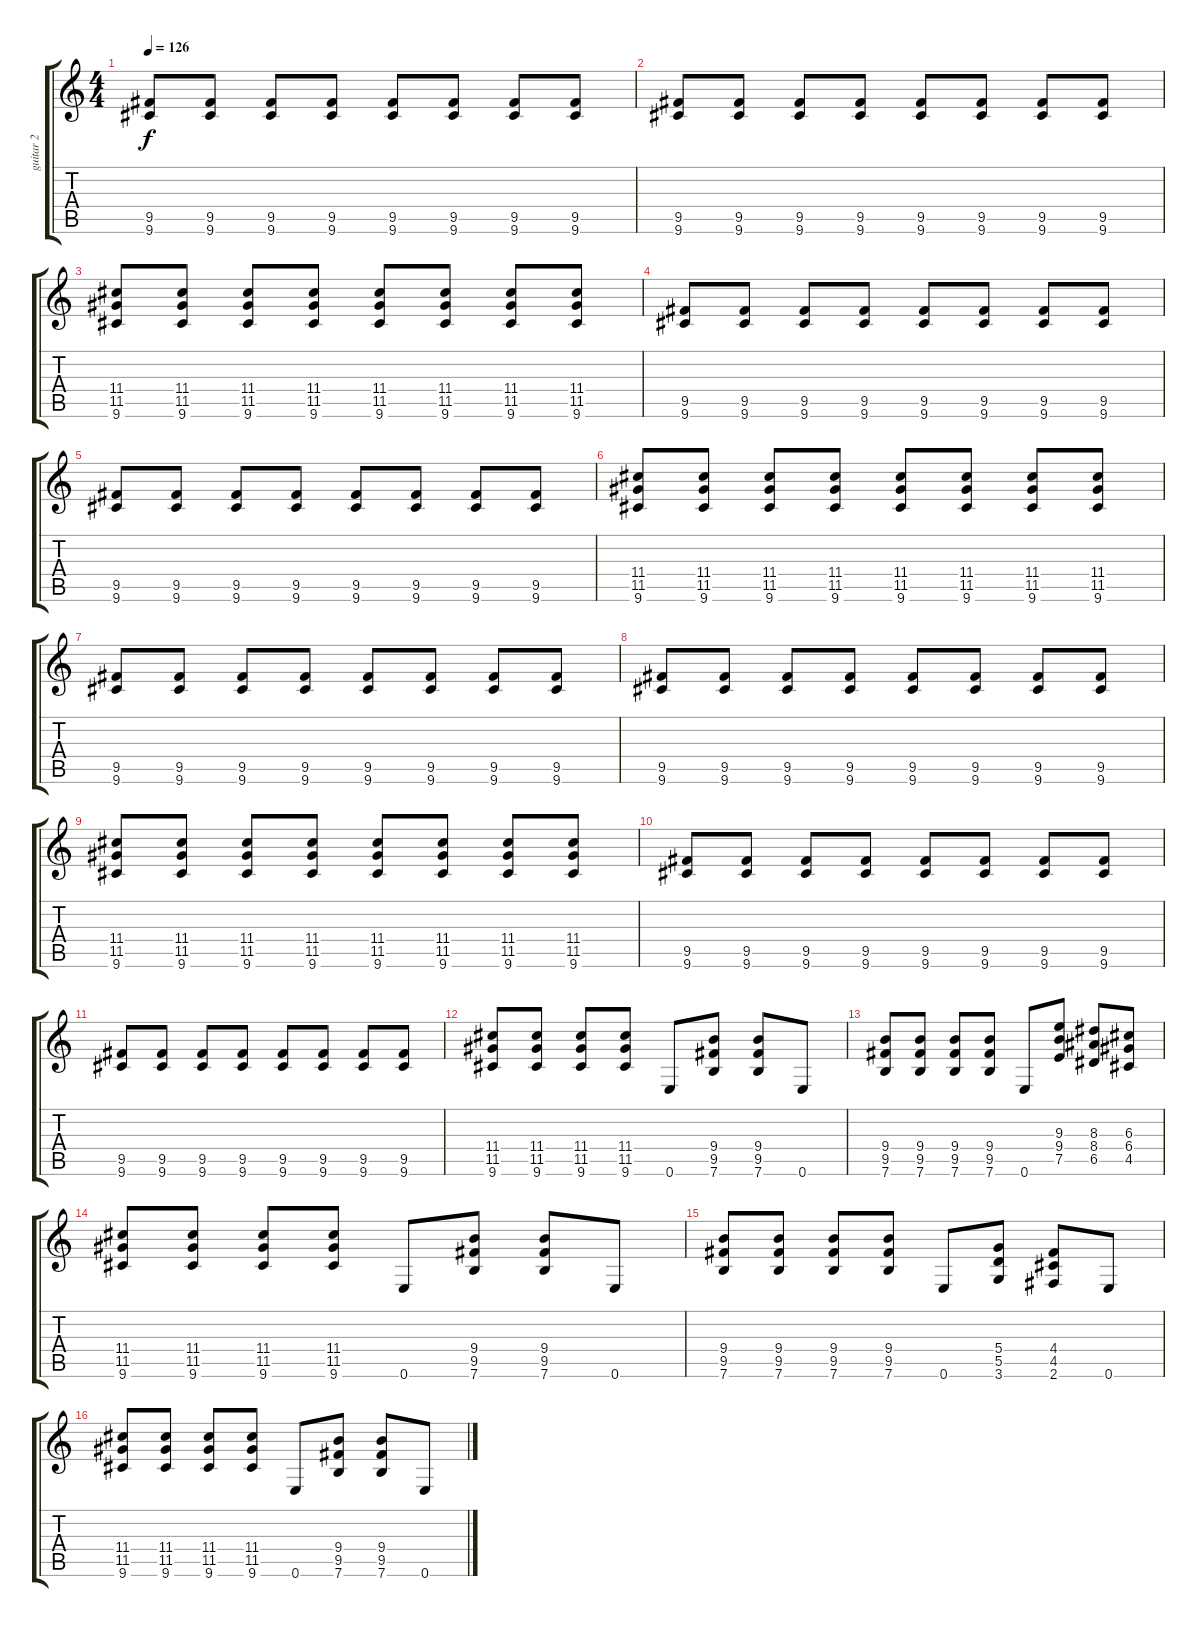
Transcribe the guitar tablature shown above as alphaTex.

\track ("guitar 2" "guitar 2") {instrument overdrivenguitar}
\staff {score tabs}
\tuning (E4 B3 G3 D3 A2 E2) {hide}
\ts (4 4)
\tempo 126
\clef g2
\ks c
(9.5 9.6).8{dy f} (9.5 9.6).8 (9.5 9.6).8 (9.5 9.6).8 (9.5 9.6).8 (9.5 9.6).8 (9.5 9.6).8 (9.5 9.6).8 |
(9.5 9.6).8 (9.5 9.6).8 (9.5 9.6).8 (9.5 9.6).8 (9.5 9.6).8 (9.5 9.6).8 (9.5 9.6).8 (9.5 9.6).8 |
(11.4 11.5 9.6).8 (11.4 11.5 9.6).8 (11.4 11.5 9.6).8 (11.4 11.5 9.6).8 (11.4 11.5 9.6).8 (11.4 11.5 9.6).8 (11.4 11.5 9.6).8 (11.4 11.5 9.6).8 |
(9.5 9.6).8 (9.5 9.6).8 (9.5 9.6).8 (9.5 9.6).8 (9.5 9.6).8 (9.5 9.6).8 (9.5 9.6).8 (9.5 9.6).8 |
(9.5 9.6).8 (9.5 9.6).8 (9.5 9.6).8 (9.5 9.6).8 (9.5 9.6).8 (9.5 9.6).8 (9.5 9.6).8 (9.5 9.6).8 |
(11.4 11.5 9.6).8 (11.4 11.5 9.6).8 (11.4 11.5 9.6).8 (11.4 11.5 9.6).8 (11.4 11.5 9.6).8 (11.4 11.5 9.6).8 (11.4 11.5 9.6).8 (11.4 11.5 9.6).8 |
(9.5 9.6).8 (9.5 9.6).8 (9.5 9.6).8 (9.5 9.6).8 (9.5 9.6).8 (9.5 9.6).8 (9.5 9.6).8 (9.5 9.6).8 |
(9.5 9.6).8 (9.5 9.6).8 (9.5 9.6).8 (9.5 9.6).8 (9.5 9.6).8 (9.5 9.6).8 (9.5 9.6).8 (9.5 9.6).8 |
(11.4 11.5 9.6).8 (11.4 11.5 9.6).8 (11.4 11.5 9.6).8 (11.4 11.5 9.6).8 (11.4 11.5 9.6).8 (11.4 11.5 9.6).8 (11.4 11.5 9.6).8 (11.4 11.5 9.6).8 |
(9.5 9.6).8 (9.5 9.6).8 (9.5 9.6).8 (9.5 9.6).8 (9.5 9.6).8 (9.5 9.6).8 (9.5 9.6).8 (9.5 9.6).8 |
(9.5 9.6).8 (9.5 9.6).8 (9.5 9.6).8 (9.5 9.6).8 (9.5 9.6).8 (9.5 9.6).8 (9.5 9.6).8 (9.5 9.6).8 |
(11.4 11.5 9.6).8 (11.4 11.5 9.6).8 (11.4 11.5 9.6).8 (11.4 11.5 9.6).8 0.6.8 (9.4 9.5 7.6).8 (9.4 9.5 7.6).8 0.6.8 |
(9.4 9.5 7.6).8 (9.4 9.5 7.6).8 (9.4 9.5 7.6).8 (9.4 9.5 7.6).8 0.6.8 (9.3 9.4 7.5).8 (8.3 8.4 6.5).8 (6.3 6.4 4.5).8 |
(11.4 11.5 9.6).8 (11.4 11.5 9.6).8 (11.4 11.5 9.6).8 (11.4 11.5 9.6).8 0.6.8 (9.4 9.5 7.6).8 (9.4 9.5 7.6).8 0.6.8 |
(9.4 9.5 7.6).8 (9.4 9.5 7.6).8 (9.4 9.5 7.6).8 (9.4 9.5 7.6).8 0.6.8 (5.4 5.5 3.6).8 (4.4 4.5 2.6).8 0.6.8 |
(11.4 11.5 9.6).8 (11.4 11.5 9.6).8 (11.4 11.5 9.6).8 (11.4 11.5 9.6).8 0.6.8 (9.4 9.5 7.6).8 (9.4 9.5 7.6).8 0.6.8
